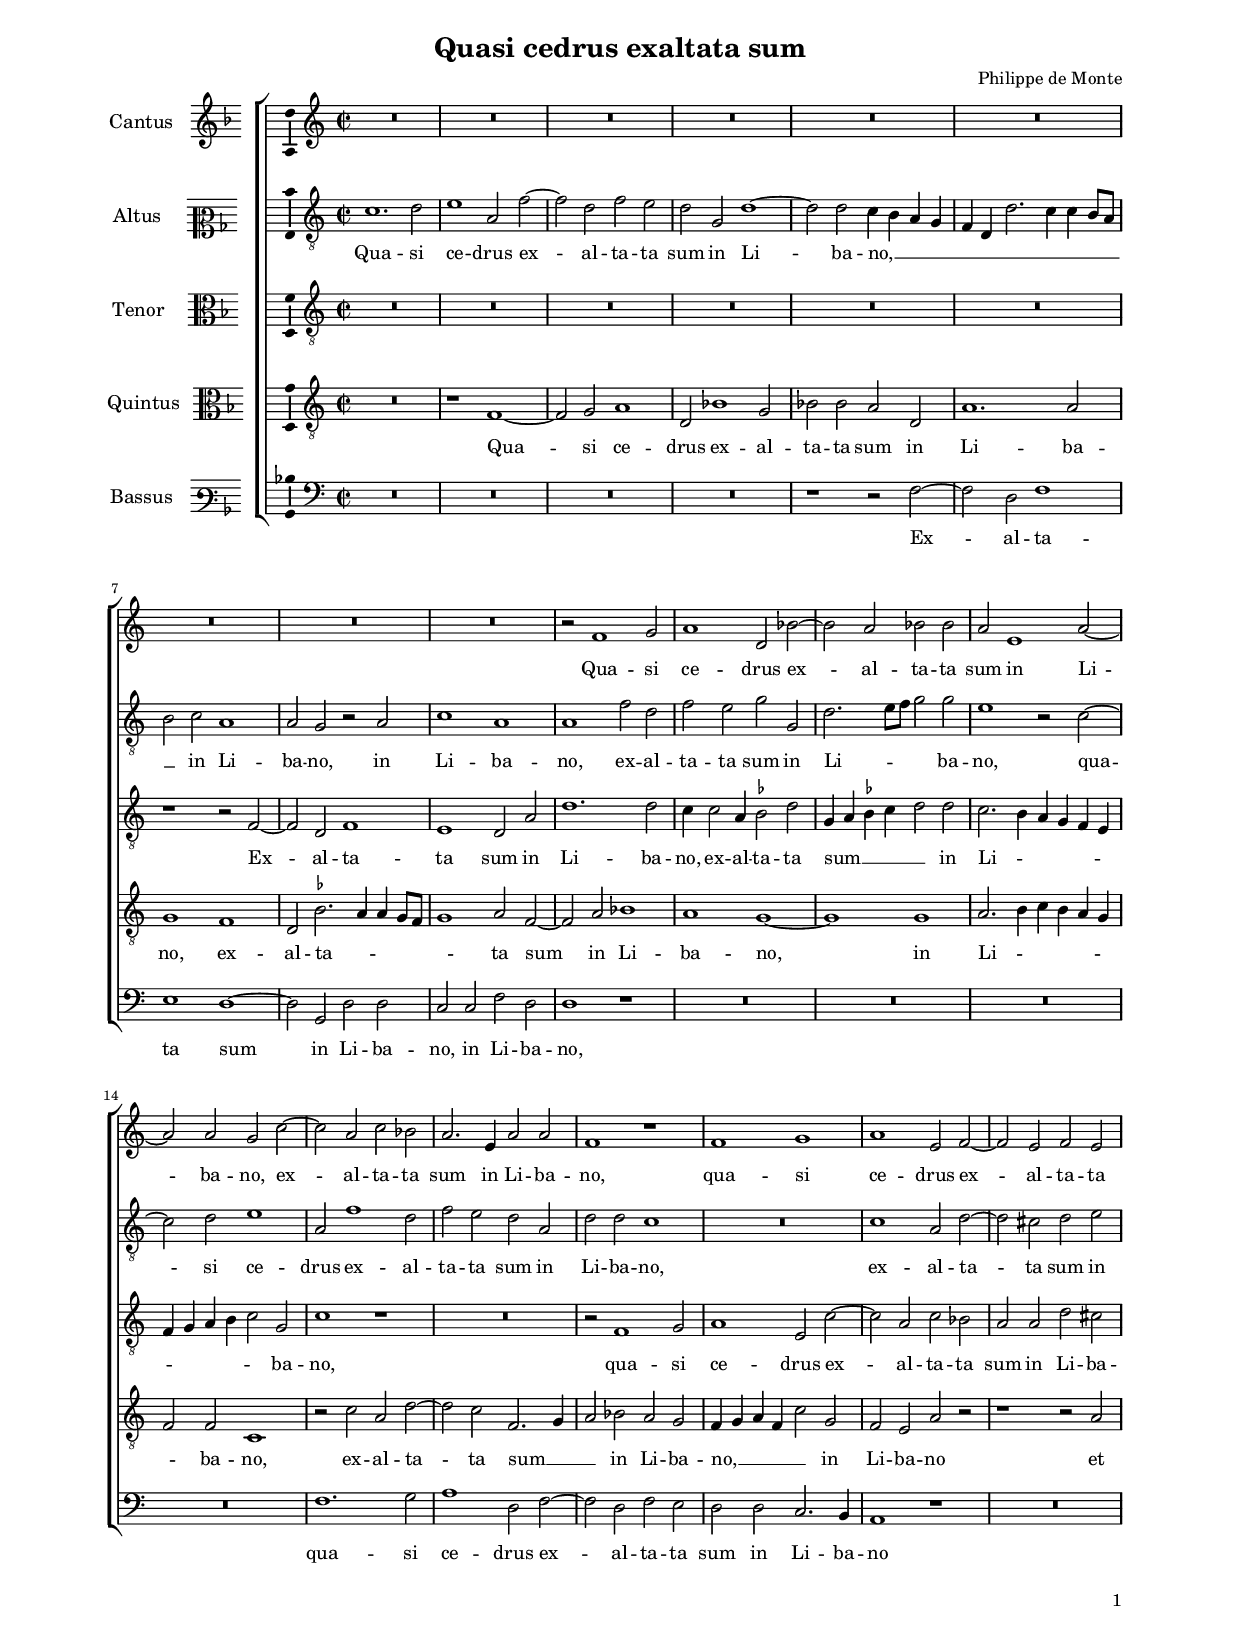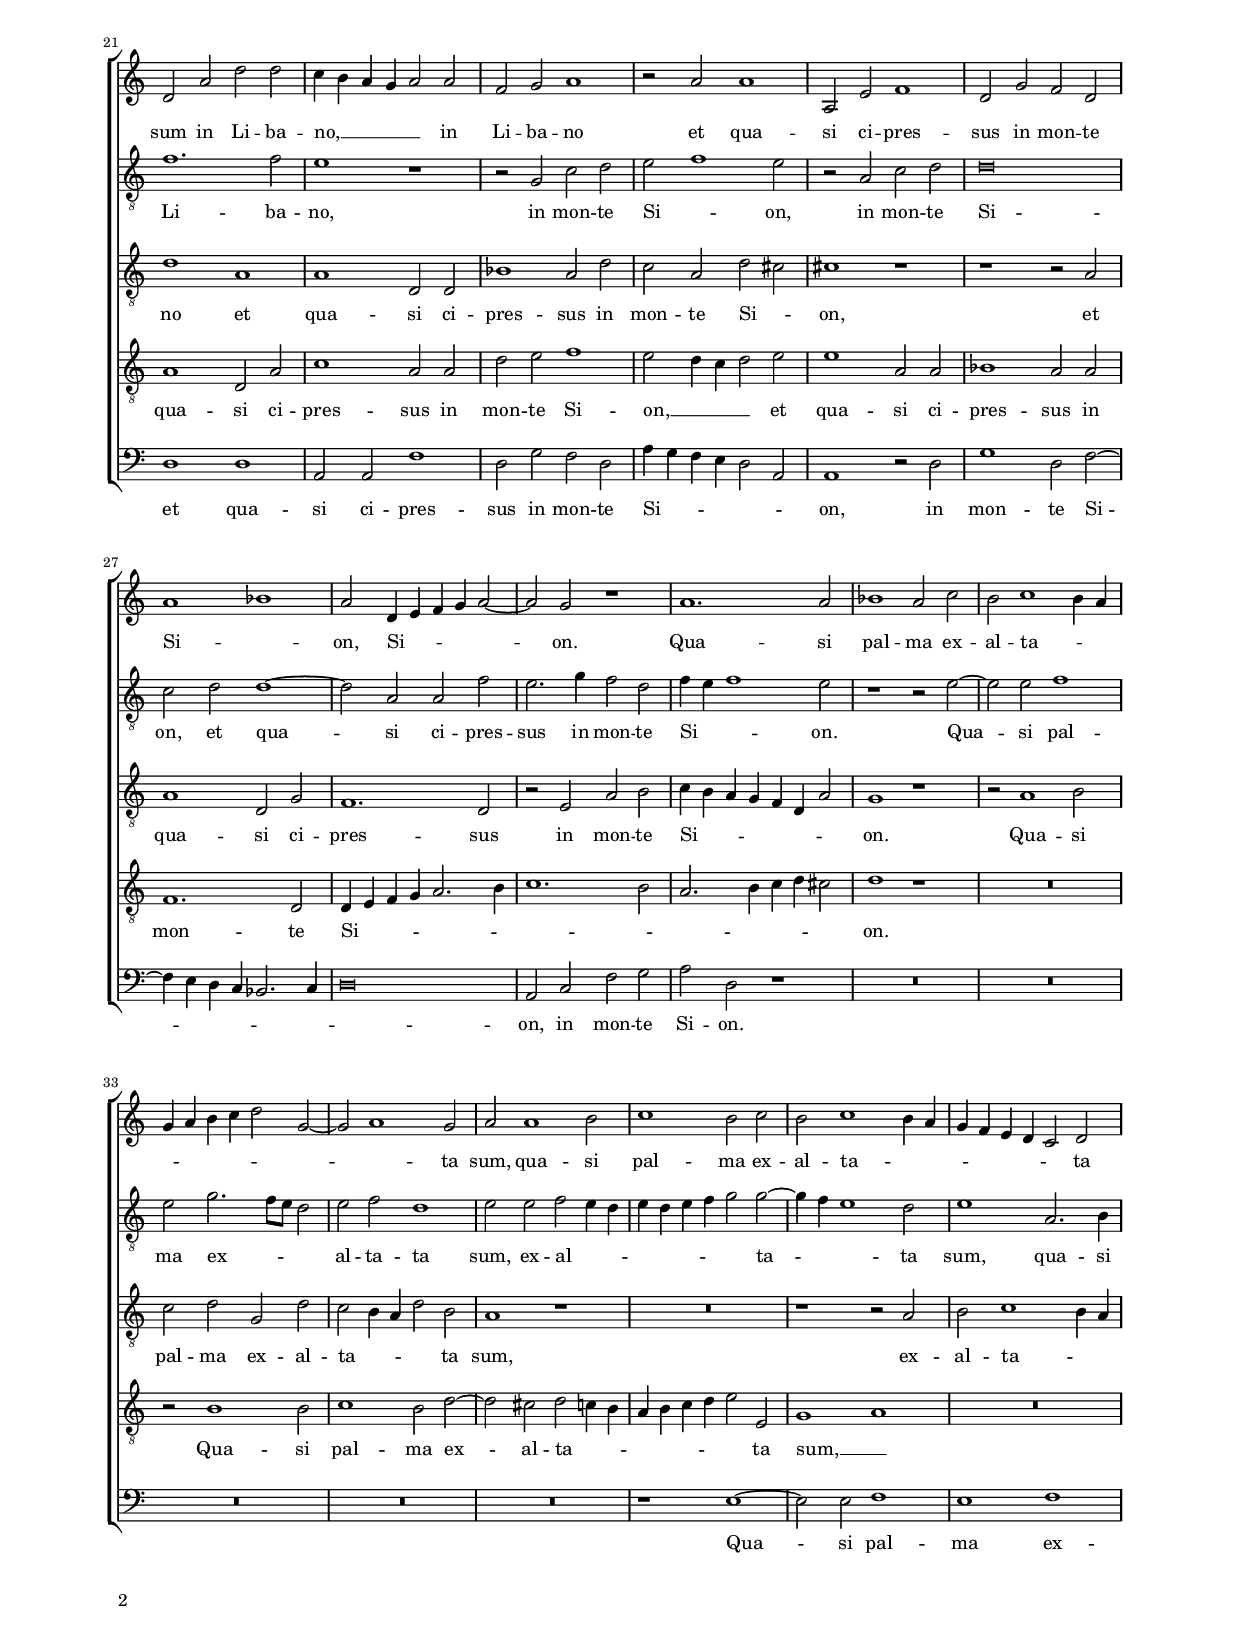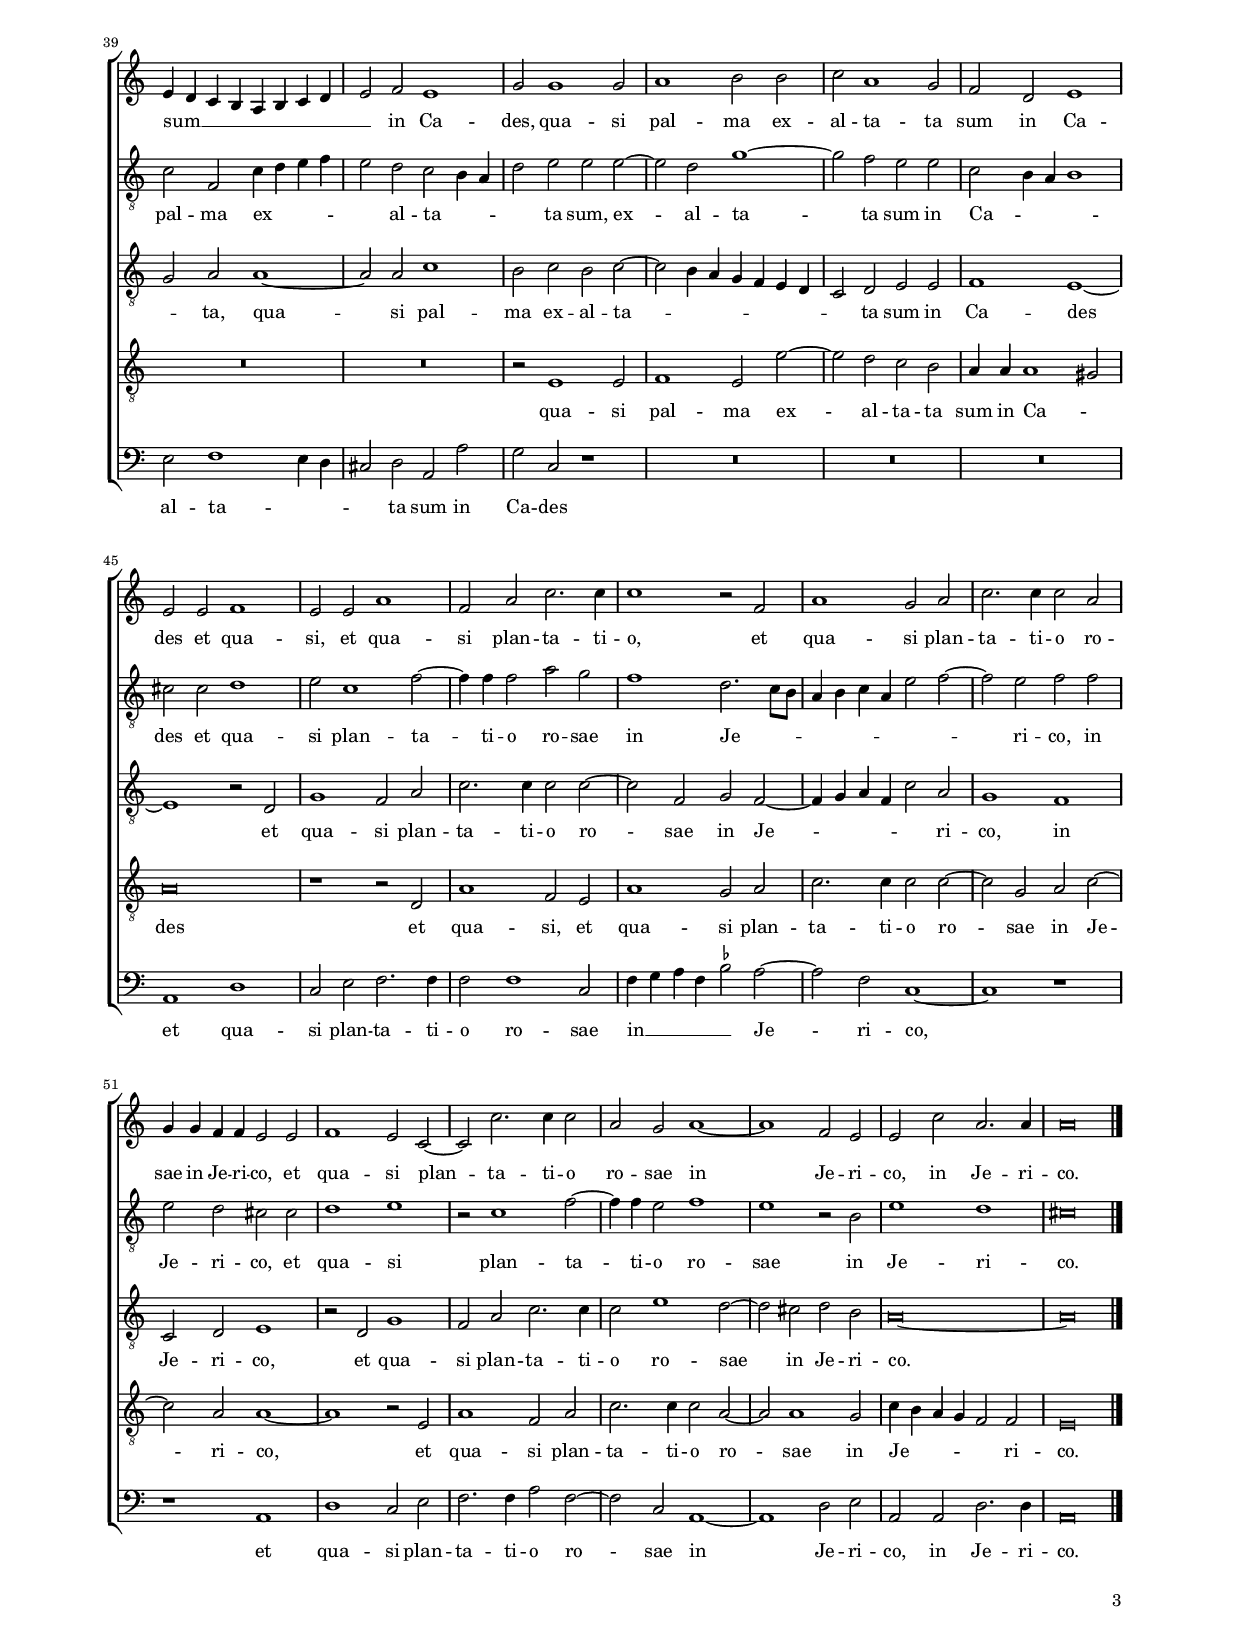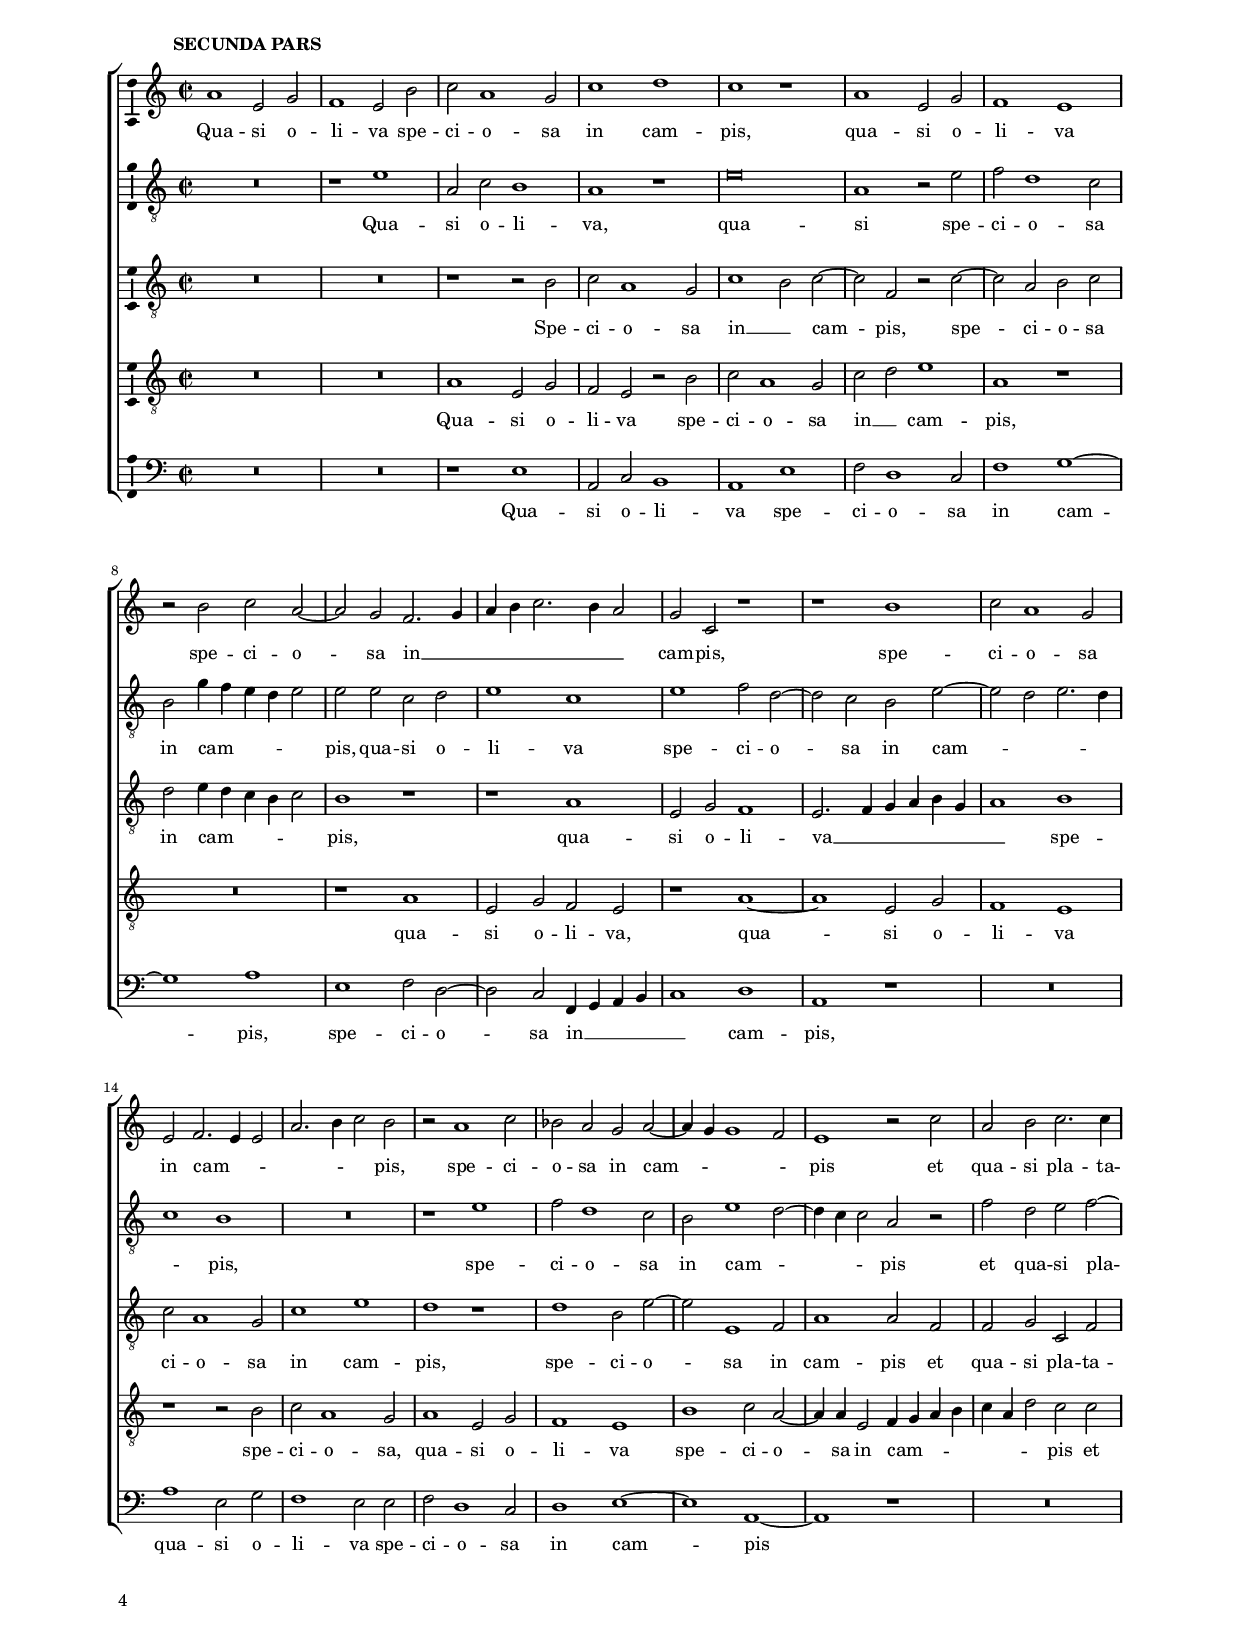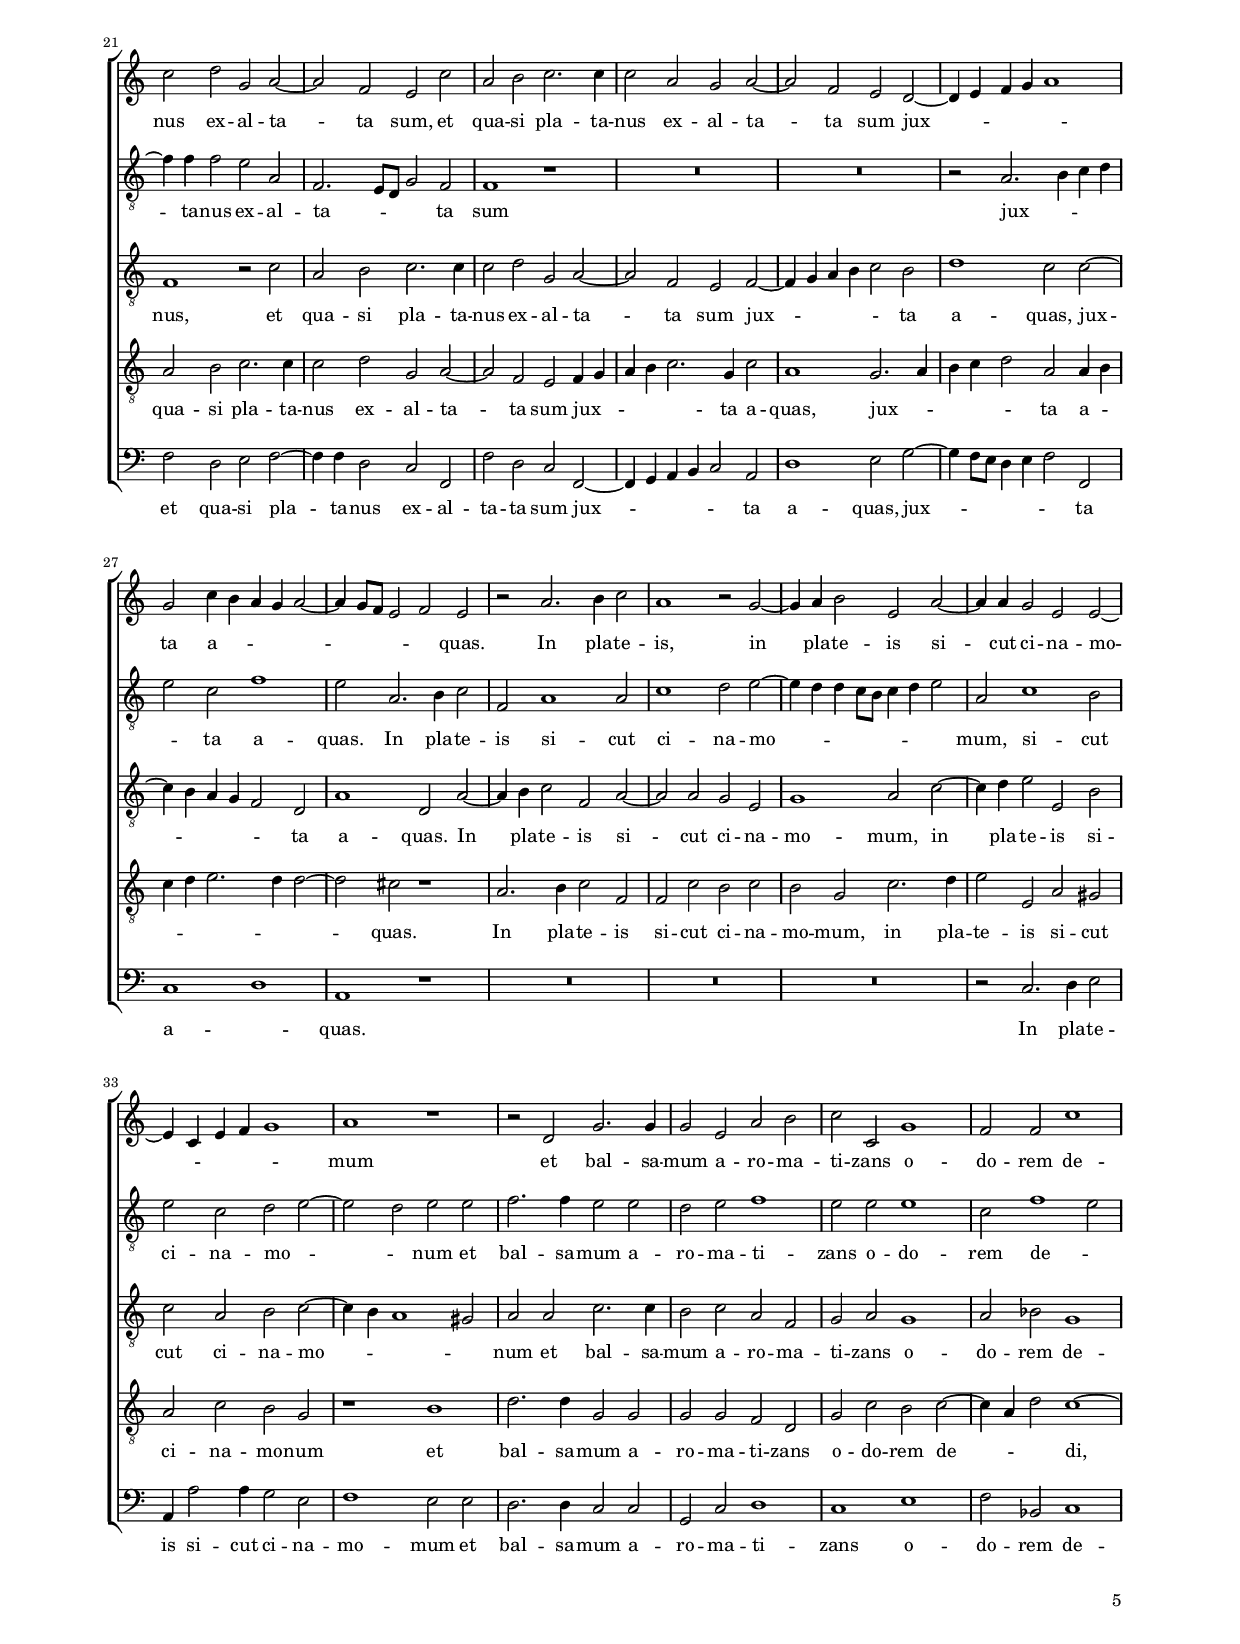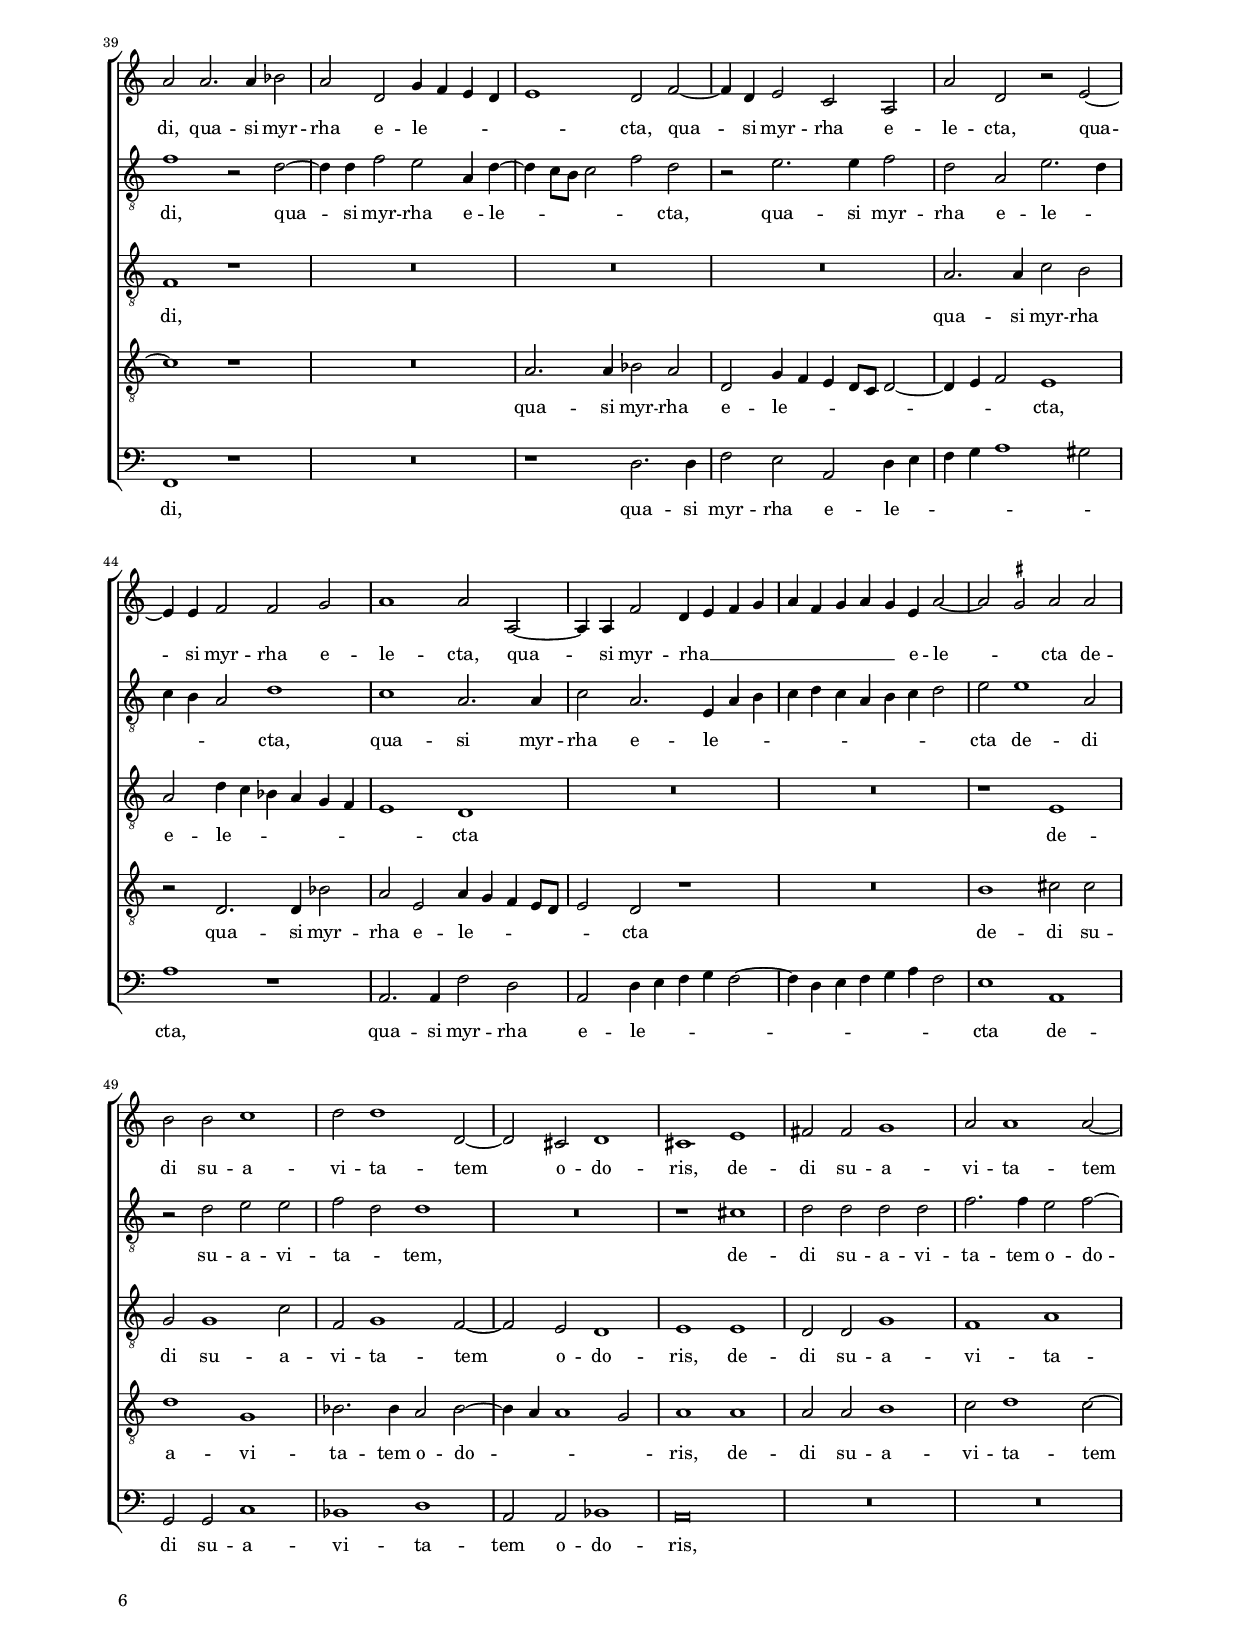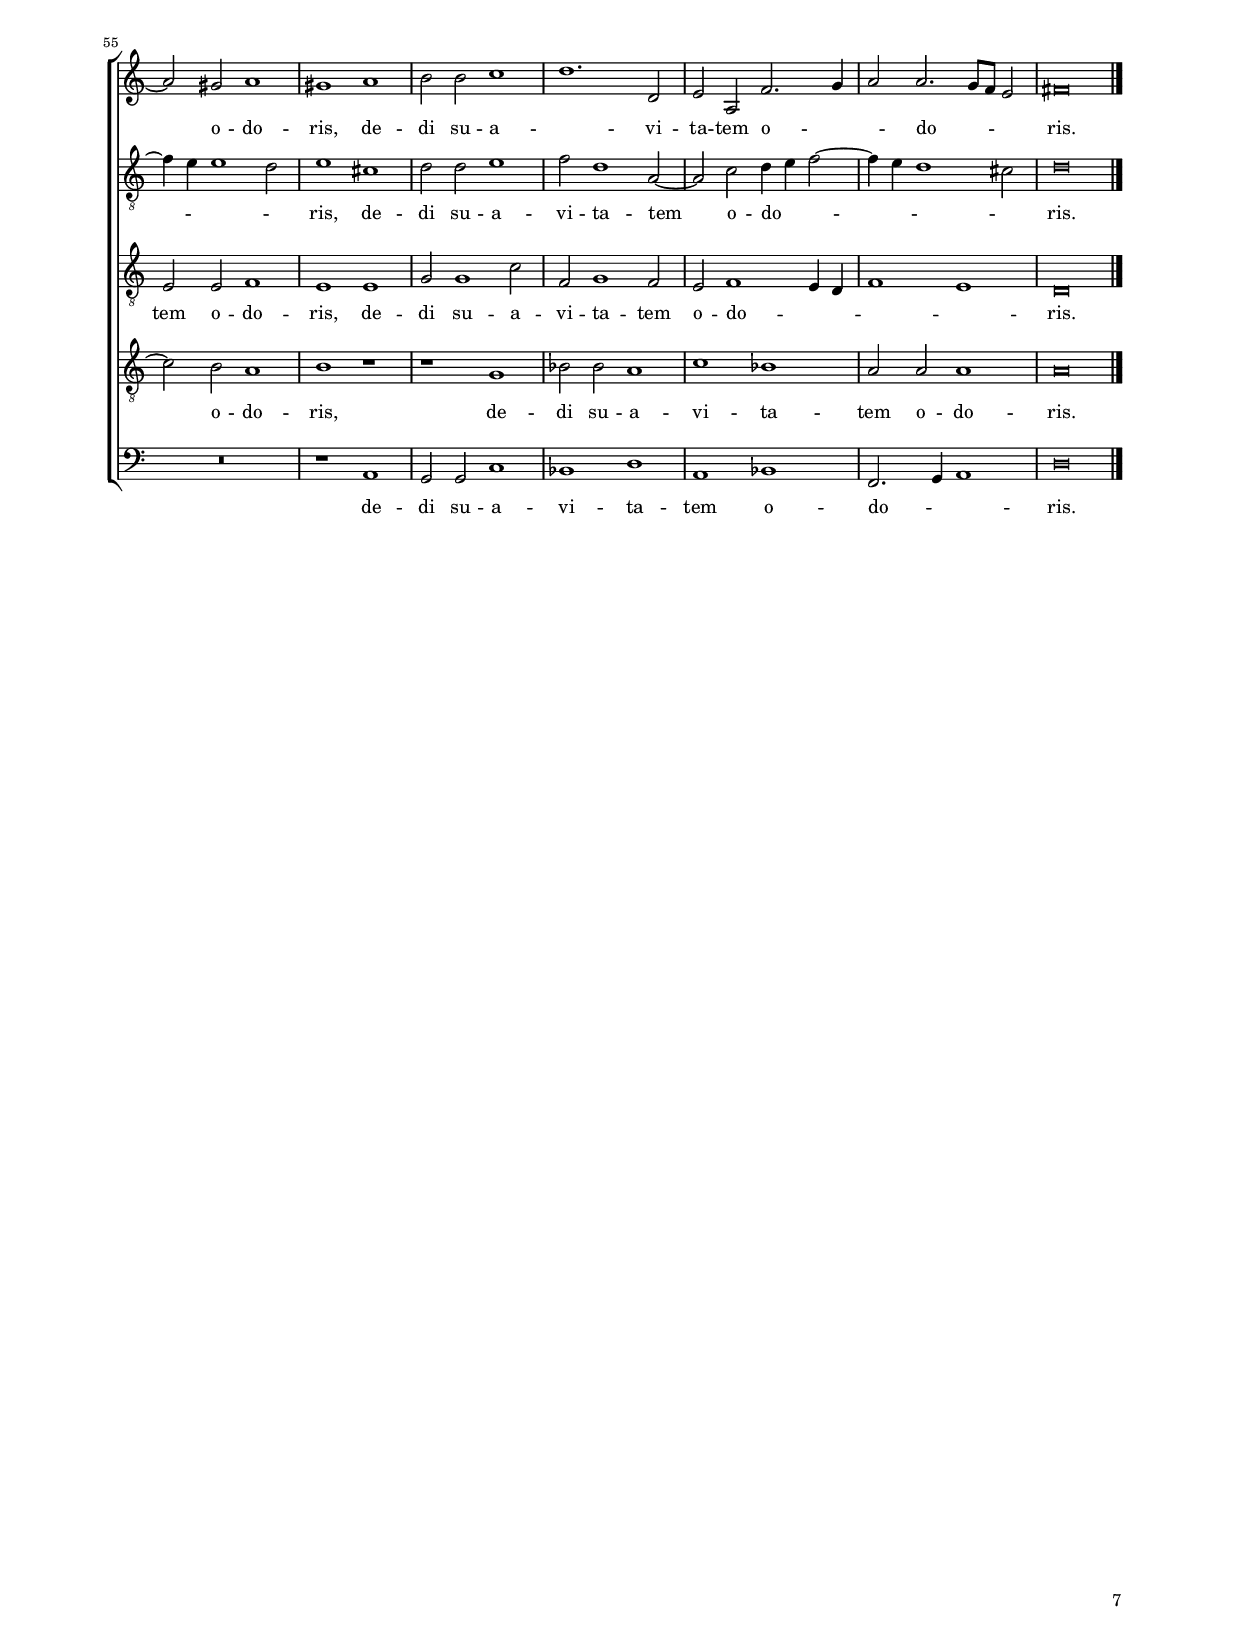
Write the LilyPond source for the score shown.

\header
{
  title="Quasi cedrus exaltata sum"
  composer="Philippe de Monte"
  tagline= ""
}

\version "2.22.1"
\include "deutsch.ly"
#(set-global-staff-size 15)
% #(set-default-paper-size "letter")
#(ly:set-option 'point-and-click #f)

	
	ficta = { \once \set suggestAccidentals = ##t }
	
	forget = #(define-music-function (music) (ly:music?) #{
		\accidentalStyle forget
		$music
		\accidentalStyle default
		#})
	
	m = \melisma
	me = \melismaEnd


\paper
	{
	top-margin = 1.8 \cm
	bottom-margin = 1.2 \cm
	left-margin = 2 \cm
	right-margin = 2 \cm
	ragged-bottom = ##f
	ragged-last-bottom = ##t
	print-page-number = ##f
	score-system-spacing = #'((basic-distance . 16) (minimum-distance . 14) (padding . 5) (strechability . 150))
	system-system-spacing = #'((basic-distance . 16) (minimum-distance . 14) (padding . 5) (strechability . 150))
    oddFooterMarkup=\markup   \fill-line { "" \fromproperty #'page:page-number-string }
    evenFooterMarkup=\markup  \fill-line { \fromproperty #'page:page-number-string "" }
    last-bottom-spacing = #'((basic-distance . 12) (minimum-distance . 7) (padding . 4))
    %systems-per-page = 3
%	min-systems-per-page = 3
	}

global = {
	\key f \major
	\time 2/2 \set Score.measureLength = #(ly:make-moment 2/1)
    \set Score.tempoHideNote = ##t
    \tempo 2 = 90
    \skip 1*2*57 \bar "|."
	}
	

incipitcantus = \markup { \score {
	{
	\set Staff.instrumentName = \markup { \fontsize #1 "Cantus" }
	\key f \major
	\clef violin
	s4 \bar ""
	}
	\layout  {
	raggedright = ##t
	indent = 1.6 \cm
	line-width = 2.2 \cm
	\context { \Staff \remove Time_signature_engraver }
	\override Staff.Clef.Y-extent = #'(0 . 0)
	}} \hspace #1 }
      
      
incipitaltus = \markup { \score {
	{
	\set Staff.instrumentName = \markup { \fontsize #1 "Altus" }
	\key f \major
	\clef mezzosoprano
	s4 \bar ""
	}
	\layout  {
	raggedright = ##t
	indent = 1.6 \cm
	line-width = 2.2 \cm
	\context { \Staff \remove Time_signature_engraver }
	\override Staff.Clef.Y-extent = #'(0 . 0)
	}} \hspace #1 }


incipittenor = \markup { \score {
	{
	\set Staff.instrumentName = \markup { \fontsize #1 "Tenor" }
	\key f \major
	\clef alto
	s4 \bar ""
	}
	\layout  {
	raggedright = ##t
	indent = 1.6 \cm
	line-width = 2.2 \cm
	\context { \Staff \remove Time_signature_engraver }
	\override Staff.Clef.Y-extent = #'(0 . 0)
	}} \hspace #1 }
      
      
incipitquintus = \markup { \score {
	{
	\set Staff.instrumentName = \markup { \fontsize #1 "Quintus" }
	\key f \major
	\clef alto
	s4 \bar ""
	}
	\layout  {
	raggedright = ##t
	indent = 1.6 \cm
	line-width = 2.2 \cm
	\context { \Staff \remove Time_signature_engraver }
	\override Staff.Clef.Y-extent = #'(0 . 0)
	}} \hspace #1 }
      
      
incipitbassus = \markup { \score {
	{
	\set Staff.instrumentName = \markup { \fontsize #1 "Bassus" }
	\key f \major
	\clef varbaritone
	s4 \bar ""
	}
	\layout  {
	raggedright = ##t
	indent = 1.6 \cm
	line-width = 2.2 \cm
	\context { \Staff \remove Time_signature_engraver }
	\override Staff.Clef.Y-extent = #'(0 . 0)
	}} \hspace #1 }


cantus =  \relative c''
	{
	R\breve
	R\breve
	R\breve
	R\breve
%5
	R\breve |
	R\breve
	R\breve
	R\breve
	R\breve
%10
	r2 b1 c2 |
	d1 g,2 es'~
	es2 d es es
	d2 a1 d2~
	d2 d c f~
%15
	f2 d f es |
	d2. a4 d2 d
	b1 r
	b1 c
	d1 a2 b~
%20
	b2 a b a |
	g2 d' g g
	f4 \m e d c d2 \me d
	b2 c d1
	r2 d d1
%25
	d,2 a' b1 |
	g2 c b g
	d'1 \m es \me
	d2 g,4 \m a b c d2~
	d2 \me c r1
%30
	d1. d2 |
	es1 d2 f
	e2 f1 \m e4 d
	c4 d e f  g2 c,~
	c2 d1 \me c2
%35
	d2 d1 e2 |
	f1 e2 f
	e2 f1 \m e4 d
	c4 b a g f2 \me g
	a4 \m g f e d e f g
%40
	a2 \me b a1 |
	c2 c1 c2
	d1 e2 e
	f2 d1 c2
	b2 g a1
%45
	a2 a b1 |
	a2 a d1
	b2 d f2. f4
	f1 r2 b,
	d1 c2 d
%50
	f2. f4 f2 d |
	c4 c b b a2 a
	b1 a2 f~
	f2 f'2. f4 f2
	d2 c d1~
%55
	d1 b2 a |
	a2 f' d2. d4
	d\breve |
	}


altus =  \relative c'
	{
	f1. g2
	a1 d,2 b'~
	b2 g b a
	g2 c, g'1~
%5
	g2 g f4 \m e d c |
	b4 g g'2. f4 f e8 d
	e2 \me f d1
	d2 c r d
	f1 d
%10
	d1 b'2 g |
	b2 a c c,
	g'2. \m a8 b c2 \me c
	a1 r2 f~
	f2 g a1
%15
	d,2 b'1 g2 |
	b2 a g d
	g2 g f1
	R\breve
	f1 d2 g~
%20
	g2 fis g a |
	b1. b2
	a1 r
	r2 c, f g
	a2 \m b1 \me a2
%25
	r2 d, f g |
	g\breve
	f2 g g1~
	g2 d d b'
	a2. c4 b2 g
%30
	b4 \m a b1 \me a2 |
	r1 r2 a~
	a2 a b1
	a2 c2. \m b8 a g2 \me
	a2 b g1
%35
	a2 a b \m a4 g |
	a4 g a b c2 \me c~
	c4 \m b a1 \me g2
	a1 d,2. e4
	f2 b, f'4 \m g a b
%40
	a2 \me g f \m e4 d |
	g2 \me a a a~
	a2 g c1~
	c2 b a a
	f2 \m e4 d e1 \me
%45
	fis2 fis g1 |
	a2 f1 b2~
	b4 b b2 d c
	b1 g2. \m f8 e
	d4 e f d a'2 b~
%50
	b2 \me a b b |
	a2 g fis fis
	g1 a
	r2 f1 b2~
	b4 b a2 b1
%55
	a1 r2 e |
	a1 g
	fis\breve |
	}


tenor =  \relative c'
	{
	R\breve
	R\breve
	R\breve
	R\breve
%5
	R\breve |
	R\breve
	r1 r2 b~
	b2 g b1
	a1 g2 d'
%10
	g1. g2 |
	f4 f2 d4 \ficta es2 g
	c,4 \m d \ficta es f g2 \me g
	f2. \m e4 d c b a
	b4 c d e f2 \me c
%15
	f1 r |
	R\breve
	r2 b,1 c2
	d1 a2 f'~
	f2 d f es
%20
	d2 d g fis |
	g1 d
	d1 g,2 g
	es'1 d2 g
	f2 d g \m fis \me
%25
	fis1 r |
	r1 r2 d
	d1 g,2 c
	b1. g2
	r2 a d e
%30
	f4 \m e d c b g d'2 \me |
	c1 r
	r2 d1 e2
	f2 g c, g'
	f2 \m e4 d g2 \me e
%35
	d1 r |
	R\breve
	r1 r2 d
	e2 f1 \m e4 d
	c2 \me d d1~
%40
	d2 d f1 |
	e2 f e f~
	f2 \m e4 d c b a g
	f2 \me g a a
	b1 a~
%45
	a1 r2 g |
	c1 b2 d
	f2. f4 f2 f~
	f2 b, c b~
	b4 \m c d b f'2 \me d
%50
	c1 b |
	f2 g a1
	r2 g c1
	b2 d f2. f4
	f2 a1 g2~
%55
	g2 fis g e |
	d\breve~
	d\breve |
	}


quintus  =  \relative c'
	{
	R\breve
	r1 b~
	b2 c d1
	g,2 es'1 c2
%5
	es2 es d g, |
	d'1. d2
	c1 b
	g2 \ficta es'2. \m d4 d c8 b
	c1 \me d2 b~
%10
	b2 d es1 |
	d1 c~
	c1 c
	d2. \m e4 f e d c
	b2 \me b f1
%15
	r2 f' d g~ |
	g2 f b,2. \m c4
	d2 \me es d c
	b4 \m c d b f'2 \me c
	b2 a d r
%20
	r1 r2 d |
	d1 g,2 d'
	f1 d2 d
	g2 a b1
	a2 \m g4 f g2 \me a
%25
	a1 d,2 d |
	es1 d2 d
	b1. g2
	g4 \m a b c d2. e4
	f1. e2
%30
	d2. e4 f g fis2 \me |
	g1 r
	R\breve
	r2 e1 e2
	f1 e2 g~
%35
	g2 fis g2 \m f4 e |
	d4 e f g a2 \me a,
	c1 \m d \me
	R\breve
	R\breve
%40
	R\breve |
	r2 a1 a2
	b1 a2 a'~
	a2 g f e
	d4 d d1 \m cis2 \me
%45
	d\breve |
	r1 r2 g,
	d'1 b2 a
	d1 c2 d
	f2. f4 f2 f~
%50
	f2 c d f~ |
	f2 d d1~
	d1 r2 a
	d1 b2 d
	f2. f4 f2 d~
%55
	d2 d1 c2 |
	f4 \m e d c b2 \me b
	a\breve |
	}


bassus  =  \relative c
	{
	R\breve
	R\breve
	R\breve
	R\breve
%5
	r1 r2 b'~ |
	b2 g b1
	a1 g~
	g2 c, g' g
	f2 f b g
%10
	g1 r |
	R\breve
	R\breve
	R\breve
	R\breve
%15
	b1. c2 |
	d1 g,2 b~
	b2 g b a
	g2 g f2. e4
	d1 r
%20
	R\breve |
	g1 g
	d2 d b'1
	g2 c b g
	d'4 \m c b a g2 d \me
%25
	d1 r2 g |
	c1 g2 b~
	b4 \m a g f es2. f4
	g\breve \me
	d2 f b c
%30
	d2 g, r1 |
	R\breve
	R\breve
	R\breve
	R\breve
%35
	R\breve |
	r1 a~
	a2 a b1
	a1 b
	a2 b1 \m a4 g
%40
	fis2 \me g d d' |
	c2 f, r1
	R\breve
	R\breve
	R\breve
%45
	d1 g |
	f2 a b2. b4
	b2 b1 f2
	b4 \m c d b \ficta es2 \me d~
	d2 b f1~
%50
	f1 r |
	r1 d
	g1 f2 a
	b2. b4 d2 b~
	b2 f d1~
%55
	d1 g2 a |
	d,2 d g2. g4
	d\breve |
	}


lyricscantus = \lyricmode {
	Qua -- si ce -- drus ex -- al -- ta -- ta sum in Li -- ba -- no,
	ex -- al -- ta -- ta sum in Li -- ba -- no,
	qua -- si ce -- drus ex -- al -- ta -- ta sum in Li -- ba -- no, __
	in Li -- ba -- no
	et qua -- si ci -- pres -- sus in mon -- te Si -- on,
	Si -- on.
	Qua -- si pal -- ma ex -- al -- ta -- ta sum,
	qua -- si pal -- ma ex -- al -- ta -- ta sum __ in Ca -- des,
	qua -- si pal -- ma ex -- al -- ta -- ta sum in Ca -- des
	et qua -- si,
	et qua -- si plan -- ta -- ti -- o,
	et qua -- si plan -- ta -- ti -- o ro -- sae in Je -- ri -- co,
	et qua -- si plan -- ta -- ti -- o ro -- sae in Je -- ri -- co,
	in Je -- ri -- co.
	}


lyricsaltus = \lyricmode {
	Qua -- si ce -- drus ex -- al -- ta -- ta sum in Li -- ba -- no, __
	in Li -- ba -- no,
	in Li -- ba -- no,
	ex -- al -- ta -- ta sum in Li -- ba -- no,
	qua -- si ce -- drus ex -- al -- ta -- ta sum in Li -- ba -- no,
	ex -- al -- ta -- ta sum in Li -- ba -- no,
	in mon -- te Si -- on,
	in mon -- te Si -- on,
	et qua -- si ci -- pres -- sus in mon -- te Si -- on.
	Qua -- si pal -- ma ex -- al -- ta -- ta sum,
	ex -- al -- ta -- ta sum,
	qua -- si pal -- ma ex -- al -- ta -- ta sum,
	ex -- al -- ta -- ta sum in Ca -- des
	et qua -- si plan -- ta -- ti -- o ro -- sae in Je -- ri -- co,
	in Je -- ri -- co,
	et qua -- si plan -- ta -- ti -- o ro -- sae in Je -- ri -- co.
	}


lyricstenor = \lyricmode {
	Ex -- al -- ta -- ta sum in Li -- ba -- no,
	ex -- al -- ta -- ta sum __ in Li -- ba -- no,
	qua -- si ce -- drus ex -- al -- ta -- ta sum in Li -- ba -- no
	et qua -- si ci -- pres -- sus in mon -- te Si -- on,
	et qua -- si ci -- pres -- sus in mon -- te Si -- on.
	Qua -- si pal -- ma ex -- al -- ta -- ta sum,
	ex -- al -- ta -- ta,
	qua -- si pal -- ma ex -- al -- ta -- ta sum in Ca -- des
	et qua -- si plan -- ta -- ti -- o ro -- sae in Je -- ri -- co,
	in Je -- ri -- co,
	et qua -- si plan -- ta -- ti -- o ro -- sae in Je -- ri -- co.
	}


lyricsquintus = \lyricmode {
	Qua -- si ce -- drus ex -- al -- ta -- ta sum in Li -- ba -- no,
	ex -- al -- ta -- ta sum in Li -- ba -- no,
	in Li -- ba -- no,
	ex -- al -- ta -- ta sum __ in Li -- ba -- no, __
	in Li -- ba -- no
	et qua -- si ci -- pres -- sus in mon -- te Si -- on, __
	et qua -- si ci -- pres -- sus in mon -- te Si -- on.
	Qua -- si pal -- ma ex -- al -- ta -- ta sum, __
	qua -- si pal -- ma ex -- al -- ta -- ta sum in Ca -- des
	et qua -- si,
	et qua -- si plan -- ta -- ti -- o ro -- sae in Je -- ri -- co,
	et qua -- si plan -- ta -- ti -- o ro -- sae in Je -- ri -- co.
	}


lyricsbassus = \lyricmode {
	Ex -- al -- ta -- ta sum in Li -- ba -- no,
	in Li -- ba -- no,
	qua -- si ce -- drus ex -- al -- ta -- ta sum in Li -- ba -- no
	et qua -- si ci -- pres -- sus in mon -- te Si -- on,
	in mon -- te Si -- on,
	in mon -- te Si -- on.
	Qua -- si pal -- ma ex -- al -- ta -- ta sum in Ca -- des
	et qua -- si plan -- ta -- ti -- o ro -- sae in __ Je -- ri -- co,
	et qua -- si plan -- ta -- ti -- o ro -- sae in Je -- ri -- co,
	in Je -- ri -- co.
	}


\score
{  
    \transpose f c {
	\new ChoirStaff \with { \override StaffGrouper.staff-staff-spacing.basic-distance = #12 }
	<<

	\new Staff << \global
	\new Voice="v1" {
		\set Staff.instrumentName=\incipitcantus
		\set Staff.midiInstrument = "reed organ"
		\clef violin
		\cantus }
	\new Lyrics \lyricsto "v1" {\lyricscantus }
	>>


	\new Staff << \global
	\new Voice="v2" {
		\set Staff.instrumentName=\incipitaltus
		\set Staff.midiInstrument = "reed organ"
        \clef "G_8"
		\altus}
	\new Lyrics \lyricsto "v2" {\lyricsaltus }
	>>


	\new Staff << \global
	\new Voice="v3" {
		\set Staff.instrumentName=\incipittenor
		\set Staff.midiInstrument = "reed organ"
		\clef "G_8"
		\tenor }
	\new Lyrics \lyricsto "v3" {\lyricstenor }
	>>


	\new Staff << \global
	\new Voice="v5" {
		\set Staff.instrumentName=\incipitquintus
		\set Staff.midiInstrument = "reed organ"
		\clef "G_8"
		\quintus}
	\new Lyrics \lyricsto "v5" {\lyricsquintus }
	>>


	\new Staff << \global
	\new Voice="v4" {
		\set Staff.instrumentName=\incipitbassus
		\set Staff.midiInstrument = "reed organ"
		\clef bass
		\bassus }
	\new Lyrics \lyricsto "v4" {\lyricsbassus}
	>>

	>>
	} % transpose

	\layout
	{
	indent = 2.5 \cm
	\context { \Staff \override TimeSignature.break-visibility = #end-of-line-invisible }
	\context { \Lyrics \override VerticalAxisGroup.nonstaff-relatedstaff-spacing.padding = #1.4 }
%	\context { \Lyrics \override LyricText.font-size = #1 }
	\context { \Staff \consists "Ambitus_engraver" }
	\context { \Score \override BarNumber.padding = #2 }
	\context { \Voice \override NoteHead.style = #'baroque }
	}


\midi
	{
	}

}

%%%%%%%%%%%%%%%%%%%%  PARS SECUNDA


global = {
	\key f \major
	\time 2/2 \set Score.measureLength = #(ly:make-moment 2/1)
    \set Score.tempoHideNote = ##t
    \tempo 2 = 90
    \skip 1*2*61 \bar "|."
	}


cantus =  \relative c''
	{
	d1 a2 c
	b1 a2 e'
	f2 d1 c2
	f1 g
%5
	f1 r |
	d1 a2 c
	b1 a
	r2 e' f d~
	d2 c b2. \m c4
%10
	d4 e f2. e4 d2 \me |
	c2 f, r1
	r1 e'
	f2 d1 c2
	a2 b2. \m a4 a2
%15
	d2. e4 f2 \me e |
	r2 d1 f2
	es2 d c d~
	d4 \m c c1 b2 \me
	a1 r2 f'
%20
	d2 e f2. f4 |
	f2 g c, d~
	d2 b a f'
	d2 e f2. f4
	f2 d c d~
%25
	d2 b a g~ |
	g4 \m a b c d1 \me
	c2 f4 \m e d c d2~
	d4 c8 b a2 b \me a
	r2 d2. e4 f2
%30
	d1 r2 c~ |
	c4 d e2 a, d~
	d4 d c2 a a~
	a4 \m f a b c1 \me
	d1 r
%35
	r2 g, c2. c4 |
	c2 a d e
	f2 f, c'1
	b2 b f'1
	d2 d2. d4 es2
%40
	d2 g, c4 \m b a g |
	a1 \me g2 b~
	b4 g a2 f d
	d'2 g, r a~
	a4 a b2 b c
%45
	d1 d2 d,~ |
	d4 d b'2 g4 \m a b c
	d4 b c d c \me a d2~
	d2 \m \ficta cis \me d d
	e2 e f1
%50
	g2 g1 g,2~ |
	g2 fis g1
	fis1 a
	h2 h c1
	d2 d1 d2~
%55
	d2 cis d1 |
	cis1 d
	e2 e f1 \m
	g1. \me g,2
	a2 d, b'2. \m c4
%60
	d2 \me d2. \m c8 b a2 \me |
	h\breve |
	}


altus =  \relative c'
	{
	R\breve
	r1 a'
	d,2 f e1
	d1 r
%5
	a'\breve |
	d,1 r2 a'
	b2 g1 f2
	e2 c'4 \m b a g a2 \me
	a2 a f g
%10
	a1 f |
	a1 b2 g~
	g2 f e a~
	a2 \m g a2. g4
	f1 \me e
%15
	R\breve |
	r1 a
	b2 g1 f2
	e2 a1 \m g2~
	g4 f f2 \me d r
%20
	b'2 g a b~ |
	b4 b b2 a d,
	b2. \m a8 g c2 \me b
	b1 r
	R\breve
%25
	R\breve |
	r2 d2. \m e4 f g
	a2 \me f b1
	a2 d,2. e4 f2
	b,2 d1 d2
%30
	f1 g2 a~ |
	a4 \m g g f8 e f4 g a2 \me
	d,2 f1 e2
	a2 f g \m a~
	a2 g \me a a
%35
	b2. b4 a2 a |
	g2 a b1
	a2 a a1
	f2 b1 \m a2 \me
	b1 r2 g~
%40
	g4 g b2 a d,4 g~ |
	g4 \m f8 e f2 b \me g
	r2 a2. a4 b2
	g2 d a'2. \m g4
	f4 e d2 \me g1
%45
	f1 d2. d4 |
	f2 d2. a4 \m d e
	f4 g f d e f g2 \me
	a2 a1 d,2
	r2 g a a
%50
	b2 \m g \me g1 |
	R\breve
	r1 fis
	g2 g g g
	b2. b4 a2 b~
%55
	b4 \m a a1 g2 \me |
	a1 fis
	g2 g a1
	b2 g1 d2~
	d2 f g4 \m a b2~
%60
	b4 a g1 fis2 \me |
	g\breve |
	}


tenor =  \relative c'
	{
	R\breve
	R\breve
	r1 r2 e
	f2 d1 c2
%5
	f1 \m e2 \me f~ |
	f2 b, r f'~
	f2 d e f
	g2 a4 \m g f e f2 \me
	e1 r
%10
	r1 d |
	a2 c b1
	a2. \m b4 c d e c
	d1 \me e
	f2 d1 c2
%15
	f1 a |
	g1 r
	g1 e2 a~
	a2 a,1 b2
	d1 d2 b
%20
	b2 c f, b |
	b1 r2 f'
	d2 e f2. f4
	f2 g c, d~
	d2 b a b~
%25
	b4 \m c d e f2 \me e |
	g1 f2 f~
	f4 \m e d c b2 \me g
	d'1 g,2 d'~
	d4 e f2 b, d~
%30
	d2 d c a |
	c1 d2 f~
	f4 g a2 a, e'
	f2 d e f~
	f4 \m e d1 cis2 \me
%35
	d2 d f2. f4 |
	e2 f d b
	c2 d c1
	d2 es c1
	b1 r
%40
	R\breve |
	R\breve
	R\breve
	d2. d4 f2 e
	d2 g4 \m f es d c b
%45
	a1 \me g |
	R\breve
	R\breve
	r1 a
	c2 c1 f2
%50
	b,2 c1 b2~ |
	b2 a g1
	a1 a
	g2 g c1
	b1 d
%55
	a2 a b1 |
	a1 a
	c2 c1 f2
	b,2 c1 b2
	a2 b1 \m a4 g
%60
	b1 a \me |
	g\breve |
	}


quintus  =  \relative c'
	{
	R\breve
	R\breve
	d1 a2 c
	b2 a r e'
%5
	f2 d1 c2 |
	f2 \m g \me a1
	d,1 r
	R\breve
	r1 d
%10
	a2 c b a |
	r1 d~
	d1 a2 c
	b1 a
	r1 r2 e'
%15
	f2 d1 c2 |
	d1 a2 c
	b1 a
	e'1 f2 d~
	d4 d a2 b4 \m c d e
%20
	f4 d g2 \me f f |
	d2 e f2. f4
	f2 g c, d~
	d2 b a b4 \m c
	d4 e f2. \me c4 f2
%25
	d1 c2. \m d4 |
	e4 f g2 \me d d4 \m e
	f4 g a2. g4 g2~
	g2 \me fis r1
	d2. e4 f2 b,
%30
	b2 f' e f |
	e2 c f2. g4
	a2 a, d cis
	d2 f e c
	r1 e
%35
	g2. g4 c,2 c |
	c2 c b g
	c2 f e f~
	f4 \m d g2 \me f1~
	f1 r
%40
	R\breve |
	d2. d4 es2 d
	g,2 c4 \m b a g8 f g2~
	g4 a b2 \me a1
	r2 g2. g4 es'2
%45
	d2 a d4 \m c b a8 g |
	a2 \me g r1
	R\breve
	e'1 fis2 fis
	g1 c,
%50
	es2. es4 d2 es~ |
	es4 \m d d1 c2 \me
	d1 d
	d2 d e1
	f2 g1 f2~
%55
	f2 e d1 |
	e1 r
	r1 c
	es2 es d1
	f1 es
%60
	d2 d d1 |
	d\breve |
	}


bassus  =  \relative c
	{
	R\breve
	R\breve
	r1 a'
	d,2 f e1
%5
	d1 a' |
	b2 g1 f2
	b1 c~
	c1 d
	a1 b2 g~
%10
	g2 f b,4 \m c d e |
	f1 \me g
	d1 r
	R\breve
	d'1 a2 c
%15
	b1 a2 a |
	b2 g1 f2
	g1 a~
	a1 d,~
	d1 r
%20
	R\breve |
	b'2 g a b~
	b4 b g2 f b,
	b'2 g f b,~
	b4 \m c d e f2 \me d
%25
	g1 a2 c~ |
	c4 \m b8 a g4 a b2 \me b,
	f'1 \m g \me
	d1 r
	R\breve
%30
	R\breve |
	R\breve
	r2 f2. g4 a2
	d,4 d'2 d4 c2 a
	b1 a2 a
%35
	g2. g4 f2 f |
	c2 f g1
	f1 a
	b2 es, f1
	b,1 r
%40
	R\breve |
	r1 g'2. g4
	b2 a d, g4 \m a
	b4 c d1 cis2 \me
	d1 r
%45
	d,2. d4 b'2 g |
	d2 g4 \m a b c b2~
	b4 g a b c d b2 \me
	a1 d,
	c2 c f1
%50
	es1 g |
	d2 d es1
	d\breve
	R\breve
	R\breve
%55
	R\breve |
	r1 d
	c2 c f1
	es1 g
	d1 es
%60
	b2. \m c4 d1 \me |
	g\breve |
	}


lyricscantus = \lyricmode {
	Qua -- si o -- li -- va spe -- ci -- o -- sa in cam -- pis,
	qua -- si o -- li -- va spe -- ci -- o -- sa in __ cam -- pis,
	spe -- ci -- o -- sa in cam -- pis,
	spe -- ci -- o -- sa in cam -- pis
	et qua -- si pla -- ta -- nus ex -- al -- ta -- ta sum,
	et qua -- si pla -- ta -- nus ex -- al -- ta -- ta sum jux -- ta a -- quas.
	In pla -- te -- is,
	in pla -- te -- is si -- cut ci -- na -- mo -- mum
	et bal -- sa -- mum a -- ro -- ma -- ti -- zans o -- do -- rem de -- di,
	qua -- si myr -- rha e -- le -- cta,
	qua -- si myr -- rha e -- le -- cta,
	qua -- si myr -- rha e -- le -- cta,
	qua -- si myr -- rha __ e -- le -- cta
	de -- di su -- a -- vi -- ta -- tem o -- do -- ris,
	de -- di su -- a -- vi -- ta -- tem o -- do -- ris,
	de -- di su -- a -- vi -- ta -- tem o -- do -- ris.
	}


lyricsaltus = \lyricmode {
	Qua -- si o -- li -- va,
	qua -- si spe -- ci -- o -- sa in cam -- pis,
	qua -- si o -- li -- va spe -- ci -- o -- sa in cam -- pis,
	spe -- ci -- o -- sa in cam -- pis
	et qua -- si pla -- ta -- nus ex -- al -- ta -- ta sum jux -- ta a -- quas.
	In pla -- te -- is si -- cut ci -- na -- mo -- mum,
	si -- cut ci -- na -- mo -- num
	et bal -- sa -- mum a -- ro -- ma -- ti -- zans o -- do -- rem de -- di,
	qua -- si myr -- rha e -- le -- cta,
	qua -- si myr -- rha e -- le -- cta,
	qua -- si myr -- rha e -- le -- cta
	de -- di su -- a -- vi -- ta -- tem,
	de -- di su -- a -- vi -- ta -- tem o -- do -- ris,
	de -- di su -- a -- vi -- ta -- tem o -- do -- ris.
	}


lyricstenor = \lyricmode {
	Spe -- ci -- o -- sa in __ cam -- pis,
	spe -- ci -- o -- sa in cam -- pis,
	qua -- si o -- li -- va __ spe -- ci -- o -- sa in cam -- pis,
	spe -- ci -- o -- sa in cam -- pis
	et qua -- si pla -- ta -- nus,
	et qua -- si pla -- ta -- nus ex -- al -- ta -- ta sum jux -- ta a -- quas,
	jux -- ta a -- quas.
	In pla -- te -- is si -- cut ci -- na -- mo -- mum,
	in pla -- te -- is si -- cut ci -- na -- mo -- num
	et bal -- sa -- mum a -- ro -- ma -- ti -- zans o -- do -- rem de -- di,
	qua -- si myr -- rha e -- le -- cta
	de -- di su -- a -- vi -- ta -- tem o -- do -- ris,
	de -- di su -- a -- vi -- ta -- tem o -- do -- ris,
	de -- di su -- a -- vi -- ta -- tem o -- do -- ris.
	}


lyricsquintus = \lyricmode {
	Qua -- si o -- li -- va spe -- ci -- o -- sa in __ cam -- pis,
	qua -- si o -- li -- va,
	qua -- si o -- li -- va spe -- ci -- o -- sa,
	qua -- si o -- li -- va spe -- ci -- o -- sa in cam -- pis
	et qua -- si pla -- ta -- nus ex -- al -- ta -- ta sum jux -- ta a -- quas,
	jux -- ta a -- quas.
	In pla -- te -- is si -- cut ci -- na -- mo -- mum,
	in pla -- te -- is si -- cut ci -- na -- mo -- num
	et bal -- sa -- mum a -- ro -- ma -- ti -- zans o -- do -- rem de -- di,
	qua -- si myr -- rha e -- le -- cta,
	qua -- si myr -- rha e -- le -- cta
	de -- di su -- a -- vi -- ta -- tem o -- do -- ris,
	de -- di su -- a -- vi -- ta -- tem o -- do -- ris,
	de -- di su -- a -- vi -- ta -- tem o -- do -- ris.
	}


lyricsbassus = \lyricmode {
	Qua -- si o -- li -- va spe -- ci -- o -- sa in cam -- pis,
	spe -- ci -- o -- sa in __ cam -- pis,
	qua -- si o -- li -- va spe -- ci -- o -- sa in cam -- pis
	et qua -- si pla -- ta -- nus ex -- al -- ta -- ta sum jux -- ta a -- quas,
	jux -- ta a -- quas.
	In pla -- te -- is si -- cut ci -- na -- mo -- mum
	et bal -- sa -- mum a -- ro -- ma -- ti -- zans o -- do -- rem de -- di,
	qua -- si myr -- rha e -- le -- cta,
	qua -- si myr -- rha e -- le -- cta
	de -- di su -- a -- vi -- ta -- tem o -- do -- ris,
	de -- di su -- a -- vi -- ta -- tem o -- do -- ris.
	}


\score
{  
    \transpose f c {
	\new ChoirStaff \with { \override StaffGrouper.staff-staff-spacing.basic-distance = #12 }
	<<

	\new Staff <<\global
	\new Voice="v1" {
	  %\set Staff.instrumentName=Cantus
		\set Staff.midiInstrument = "reed organ"
		\clef violin
		\cantus }
	\new Lyrics \lyricsto "v1" {\lyricscantus }
	>>


	\new Staff << \global
	\new Voice="v2" {
	  %\set Staff.instrumentName=Altus
		\set Staff.midiInstrument = "reed organ"
        \clef "G_8"
		\altus}
	\new Lyrics \lyricsto "v2" {\lyricsaltus }
	>>


	\new Staff <<\global
	\new Voice="v3" {
	  %\set Staff.instrumentName=Tenor
		\set Staff.midiInstrument = "reed organ"
		\clef "G_8"
		\tenor }
	\new Lyrics \lyricsto "v3" {\lyricstenor }
	>>


	\new Staff << \global
	\new Voice="v5" {
	  %\set Staff.instrumentName=Quintus
		\set Staff.midiInstrument = "reed organ"
		\clef "G_8"
		\quintus}
	\new Lyrics \lyricsto "v5" {\lyricsquintus }
	>>


	\new Staff <<\global
	\new Voice="v4" {
	  %\set Staff.instrumentName=Bassus
		\set Staff.midiInstrument = "reed organ"
		\clef bass
		\bassus }
	\new Lyrics \lyricsto "v4" {\lyricsbassus}
	>>
	
	>>
	} % transpose

	\layout
	{
	indent = 0 \cm
	\context { \Staff \override TimeSignature.break-visibility = #end-of-line-invisible }
	\context { \Lyrics \override VerticalAxisGroup.nonstaff-relatedstaff-spacing.padding = #1.4 }
%	\context { \Lyrics \override LyricText.font-size = #1 }
	\context { \Staff \consists "Ambitus_engraver" }
	\context { \Score \override BarNumber.padding = #2 }
	\context { \Voice \override NoteHead.style = #'baroque }
	}

    \header { piece = \markup { \raise #2 \hspace # 7 \bold "SECUNDA PARS"} }

\midi
	{
	}
	
}

% EOF
